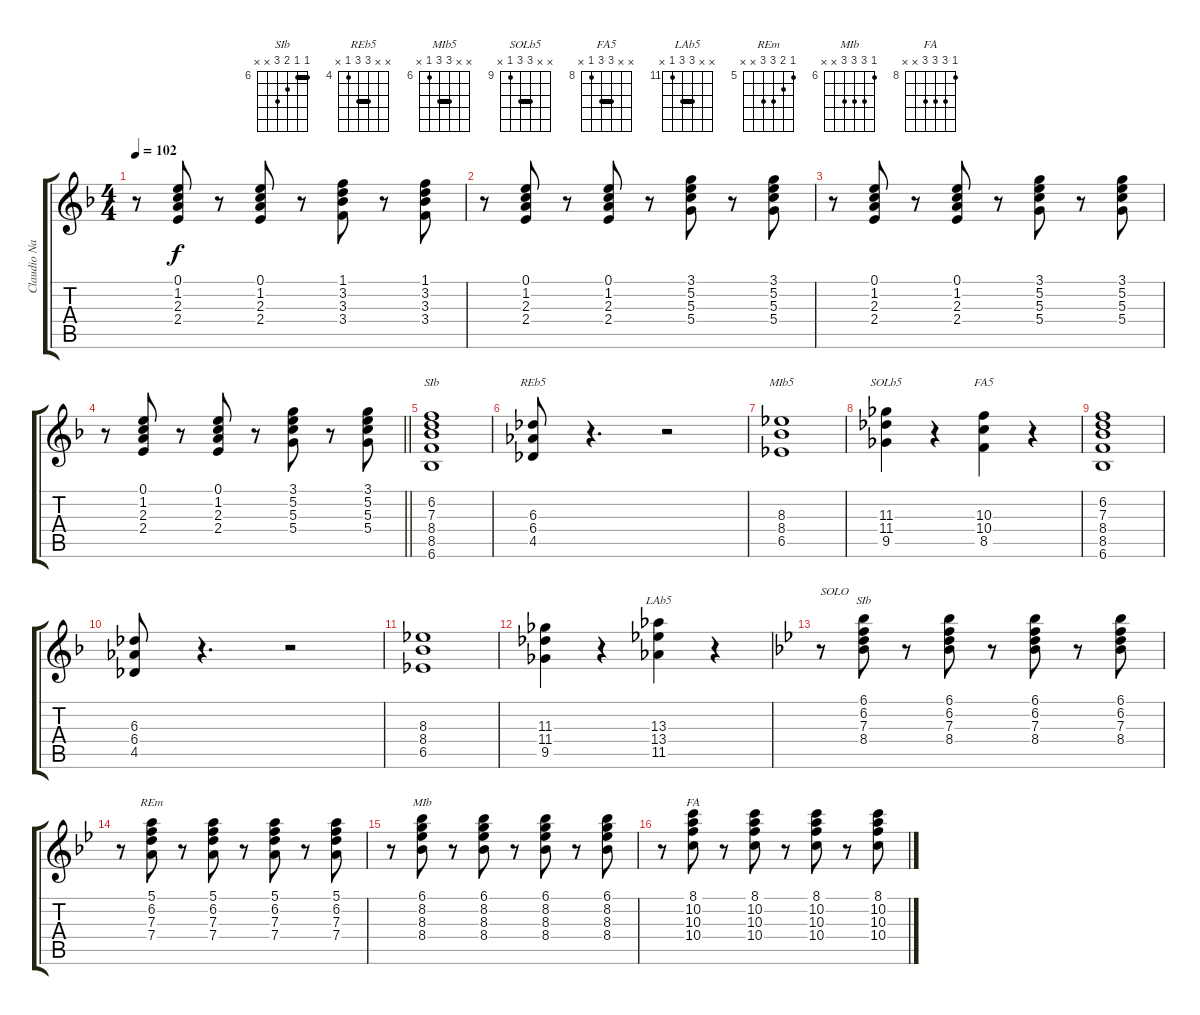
\track ("Claudio Narea (Guitarra)" "Claudio Na") {instrument overdrivenguitar}
\staff {score tabs}
\tuning (E4 B3 G3 D3 A2 E2) {hide}
\chord ("SIb" x 6 7 8 8 6) {firstfret 6 barre 6}
\chord ("REb5" x x 6 6 4 x) {firstfret 4 barre 6}
\chord ("MIb5" x x 8 8 6 x) {firstfret 6 barre 8}
\chord ("SOLb5" x x 11 11 9 x) {firstfret 9 barre 11}
\chord ("FA5" x x 10 10 8 x) {firstfret 8 barre 10}
\chord ("LAb5" x x 13 13 11 x) {firstfret 11 barre 13}
\chord ("SIb" 6 6 7 8 x x) {firstfret 6 barre 6}
\chord ("REm" 5 6 7 7 x x) {firstfret 5}
\chord ("MIb" 6 8 8 8 x x) {firstfret 6}
\chord ("FA" 8 10 10 10 x x) {firstfret 8}
\ts (4 4)
\tempo 102
\clef g2
\ks f
r.8{dy f} (0.1 1.2 2.3 2.4).8 r.8 (0.1 1.2 2.3 2.4).8 r.8 (1.1 3.2 3.3 3.4).8 r.8 (1.1 3.2 3.3 3.4).8 |
r.8 (0.1 1.2 2.3 2.4).8 r.8 (0.1 1.2 2.3 2.4).8 r.8 (3.1 5.2 5.3 5.4).8 r.8 (3.1 5.2 5.3 5.4).8 |
r.8 (0.1 1.2 2.3 2.4).8 r.8 (0.1 1.2 2.3 2.4).8 r.8 (3.1 5.2 5.3 5.4).8 r.8 (3.1 5.2 5.3 5.4).8 |
\barLineRight lightlight
r.8 (0.1 1.2 2.3 2.4).8 r.8 (0.1 1.2 2.3 2.4).8 r.8 (3.1 5.2 5.3 5.4).8 r.8 (3.1 5.2 5.3 5.4).8 |
(6.2 7.3 8.4 8.5 6.6).1{ch "SIb"} |
(6.3 6.4 4.5).8{ch "REb5"} r.4{d} r.2 |
(8.3 8.4 6.5).1{ch "MIb5"} |
(11.3 11.4 9.5).4{ch "SOLb5"} r.4 (10.3 10.4 8.5).4{ch "FA5"} r.4 |
(6.2 7.3 8.4 8.5 6.6).1 |
(6.3 6.4 4.5).8 r.4{d} r.2 |
(8.3 8.4 6.5).1 |
(11.3 11.4 9.5).4 r.4 (13.3 13.4 11.5).4{ch "LAb5"} r.4 |
\ks bb
r.8{txt "SOLO"} (6.1 6.2 7.3 8.4).8{ch "SIb"} r.8 (6.1 6.2 7.3 8.4).8 r.8 (6.1 6.2 7.3 8.4).8 r.8 (6.1 6.2 7.3 8.4).8 |
r.8 (5.1 6.2 7.3 7.4).8{ch "REm"} r.8 (5.1 6.2 7.3 7.4).8 r.8 (5.1 6.2 7.3 7.4).8 r.8 (5.1 6.2 7.3 7.4).8 |
r.8 (6.1 8.2 8.3 8.4).8{ch "MIb"} r.8 (6.1 8.2 8.3 8.4).8 r.8 (6.1 8.2 8.3 8.4).8 r.8 (6.1 8.2 8.3 8.4).8 |
r.8 (8.1 10.2 10.3 10.4).8{ch "FA"} r.8 (8.1 10.2 10.3 10.4).8 r.8 (8.1 10.2 10.3 10.4).8 r.8 (8.1 10.2 10.3 10.4).8
